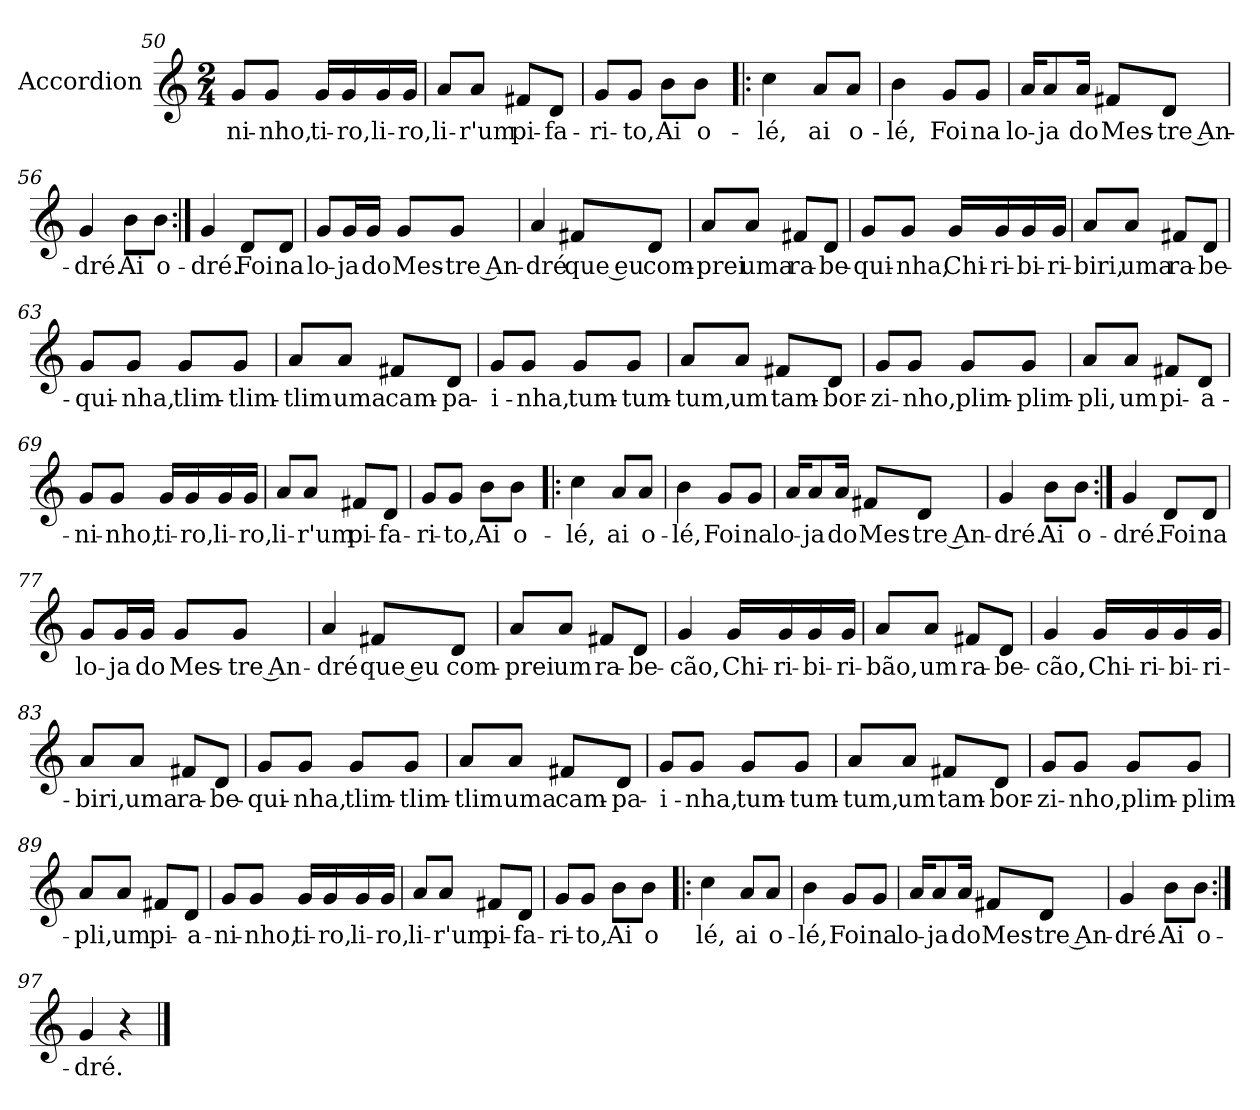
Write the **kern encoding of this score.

**kern	**text
*part1	*part1
*staff1	*staff1
*I"Accordion	*
*I'Acc.	*
*clefG2	*
*k[]	*
*M2/4	*
=50	=50
8g/L	-ni-
8g/J	-nho,
16g/LL	ti-
16g/	-ro,
16g/	li-
16g/JJ	-ro,
=51	=51
8a/L	li-
8a/J	-r'um
8f#X/L	pi-
8d/J	-fa-
=52	=52
8g/L	-ri-
8g/J	-to,
8b\L	Ai
8b\J	o-
!!LO:LB:g=z
=53!|:	=53!|:
4cc\	-lé,
8a/L	ai
8a/J	o-
=54	=54
4b\	-lé,
8g/L	Foi
8g/J	na
=55	=55
16a/KL	lo-
8a/	-ja
16a/Jk	do
8f#X/L	Mes-
8d/J	-tre An-
=56	=56
4g/	-dré.
8b\L	Ai
8b\J	o-
!!LO:LB:g=z
=57:|!	=57:|!
4g/	dré.
8d/L	Foi
8d/J	na
=58	=58
8g/L	lo-
16g/L	-ja
16g/JJ	do
8g/L	Mes-
8g/J	-tre An-
=59	=59
4a/	-dré
8f#X/L	que eu
8d/J	com-
=60	=60
8a/L	-prei
8a/J	uma
8f#X/L	ra-
8d/J	-be-
!!LO:LB:g=z
=61	=61
8g/L	-qui-
8g/J	-nha,
16g/LL	Chi-
16g/	-ri-
16g/	-bi-
16g/JJ	-ri-
=62	=62
8a/L	-biri,
8a/J	uma
8f#X/L	ra-
8d/J	-be-
=63	=63
8g/L	-qui-
8g/J	-nha,
8g/L	tlim-
8g/J	-tlim-
=64	=64
8a/L	-tlim
8a/J	uma
8f#X/L	cam-
8d/J	-pa-
!!LO:LB:g=z
=65	=65
8g/L	-i-
8g/J	-nha,
8g/L	tum-
8g/J	-tum-
=66	=66
8a/L	-tum,
8a/J	um
8f#X/L	tam-
8d/J	-bor-
=67	=67
8g/L	-zi-
8g/J	-nho,
8g/L	plim-
8g/J	-plim-
=68	=68
8a/L	-pli,
8a/J	um
8f#X/L	pi-
8d/J	-a-
!!LO:LB:g=z
=69	=69
8g/L	-ni-
8g/J	-nho,
16g/LL	ti-
16g/	-ro,
16g/	li-
16g/JJ	-ro,
=70	=70
8a/L	li-
8a/J	-r'um
8f#X/L	pi-
8d/J	-fa-
=71	=71
8g/L	-ri-
8g/J	-to,
8b\L	Ai
8b\J	o-
=72!|:	=72!|:
4cc\	-lé,
8a/L	ai
8a/J	o-
!!LO:PB:g=z
=73	=73
4b\	-lé,
8g/L	Foi
8g/J	na
=74	=74
16a/KL	lo-
8a/	-ja
16a/Jk	do
8f#X/L	Mes-
8d/J	-tre An-
=75	=75
4g/	-dré.
8b\L	Ai
8b\J	o-
=76:|!	=76:|!
4g/	dré.
8d/L	Foi
8d/J	na
!!LO:LB:g=z
=77	=77
8g/L	lo-
16g/L	-ja
16g/JJ	do
8g/L	Mes-
8g/J	-tre An-
=78	=78
4a/	-dré
8f#X/L	que eu
8d/J	com-
=79	=79
8a/L	-prei
8a/J	um
8f#X/L	ra-
8d/J	-be-
=80	=80
4g/	-cão,
16g/LL	Chi-
16g/	-ri-
16g/	-bi-
16g/JJ	-ri-
!!LO:LB:g=z
=81	=81
8a/L	-bão,
8a/J	um
8f#X/L	ra-
8d/J	-be-
=82	=82
4g/	-cão,
16g/LL	Chi-
16g/	-ri-
16g/	-bi-
16g/JJ	-ri-
=83	=83
8a/L	-biri,
8a/J	uma
8f#X/L	ra-
8d/J	-be-
=84	=84
8g/L	-qui-
8g/J	-nha,
8g/L	tlim-
8g/J	-tlim-
!!LO:LB:g=z
=85	=85
8a/L	-tlim
8a/J	uma
8f#X/L	cam-
8d/J	-pa-
=86	=86
8g/L	-i-
8g/J	-nha,
8g/L	tum-
8g/J	-tum-
=87	=87
8a/L	-tum,
8a/J	um
8f#X/L	tam-
8d/J	-bor-
=88	=88
8g/L	-zi-
8g/J	-nho,
8g/L	plim-
8g/J	-plim-
!!LO:LB:g=z
=89	=89
8a/L	-pli,
8a/J	um
8f#X/L	pi-
8d/J	-a-
=90	=90
8g/L	-ni-
8g/J	-nho,
16g/LL	ti-
16g/	-ro,
16g/	li-
16g/JJ	-ro,
=91	=91
8a/L	li-
8a/J	-r'um
8f#X/L	pi-
8d/J	-fa-
=92	=92
8g/L	-ri-
8g/J	-to,
8b\L	Ai
8b\J	o
!!LO:LB:g=z
=93!|:	=93!|:
4cc\	-lé,
8a/L	ai
8a/J	o-
=94	=94
4b\	-lé,
8g/L	Foi
8g/J	na
=95	=95
16a/KL	lo-
8a/	-ja
16a/Jk	do
8f#X/L	Mes-
8d/J	-tre An-
=96	=96
4g/	-dré.
8b\L	Ai
8b\J	o-
=97:|!	=97:|!
4g/	-dré.
4r	.
==	==
*-	*-
